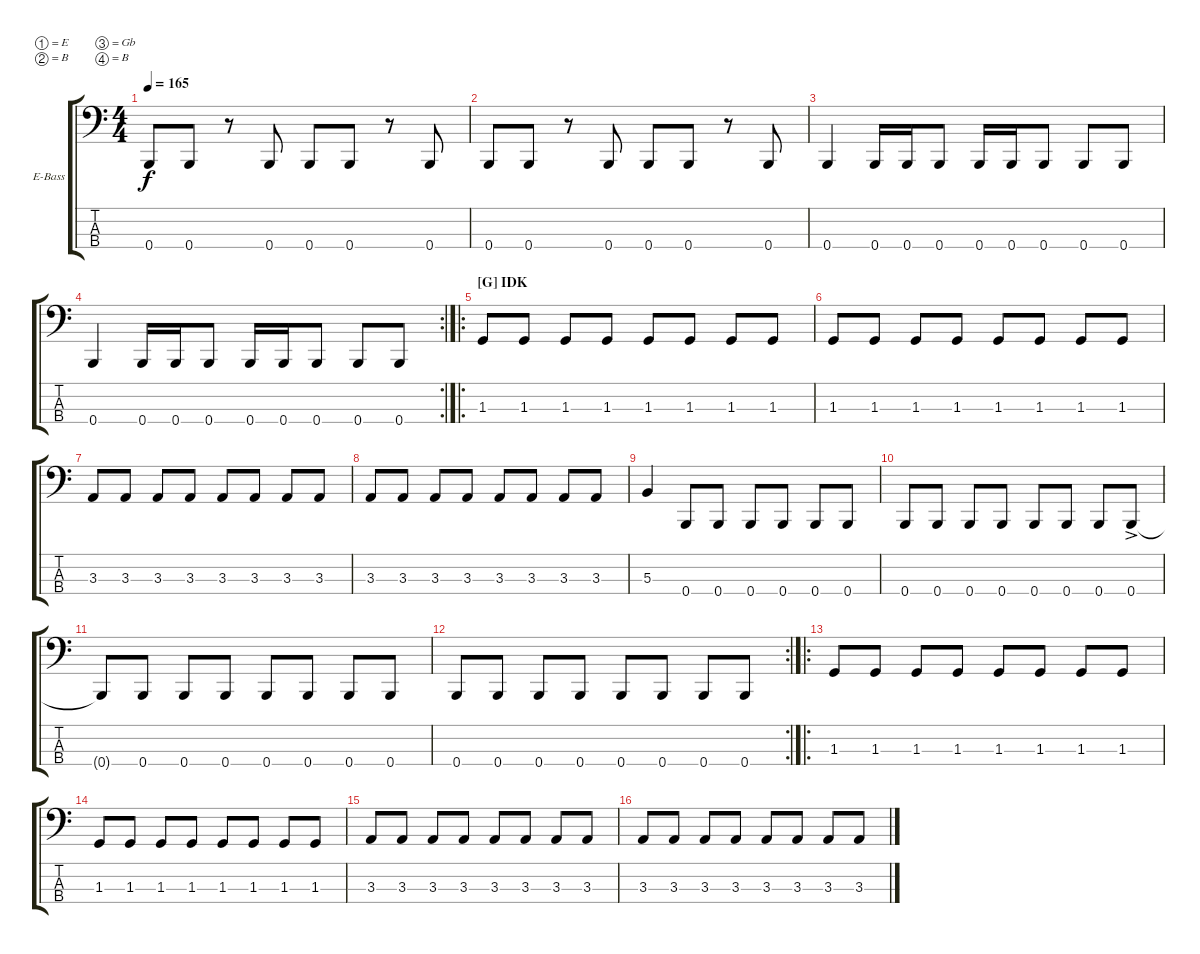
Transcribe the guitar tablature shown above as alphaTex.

\bracketExtendMode groupsimilarinstruments
\firstSystemTrackNameOrientation horizontal
\otherSystemsTrackNameOrientation horizontal
\track ("Electric Bass" "E-Bass") {instrument electricbassfinger}
\staff {score tabs}
\tuning (E2 B1 Gb1 B0)
\ts (4 4)
\tempo 165
\clef f4
\ks c
0.4.8{dy f} 0.4.8 r.8 0.4.8 0.4.8 0.4.8 r.8 0.4.8 |
0.4.8 0.4.8 r.8 0.4.8 0.4.8 0.4.8 r.8 0.4.8 |
0.4.4 0.4.16 0.4.16 0.4.8 0.4.16 0.4.16 0.4.8 0.4.8 0.4.8 |
\rc 2
0.4.4 0.4.16 0.4.16 0.4.8 0.4.16 0.4.16 0.4.8 0.4.8 0.4.8 |
\ro
\section ("G" "IDK")
1.3.8 1.3.8 1.3.8 1.3.8 1.3.8 1.3.8 1.3.8 1.3.8 |
1.3.8 1.3.8 1.3.8 1.3.8 1.3.8 1.3.8 1.3.8 1.3.8 |
3.3.8 3.3.8 3.3.8 3.3.8 3.3.8 3.3.8 3.3.8 3.3.8 |
3.3.8 3.3.8 3.3.8 3.3.8 3.3.8 3.3.8 3.3.8 3.3.8 |
5.3.4 0.4.8 0.4.8 0.4.8 0.4.8 0.4.8 0.4.8 |
0.4.8 0.4.8 0.4.8 0.4.8 0.4.8 0.4.8 0.4.8 0.4{ac}.8 |
0.4{t}.8 0.4.8 0.4.8 0.4.8 0.4.8 0.4.8 0.4.8 0.4.8 |
\rc 2
0.4.8 0.4.8 0.4.8 0.4.8 0.4.8 0.4.8 0.4.8 0.4.8 |
\ro
1.3.8 1.3.8 1.3.8 1.3.8 1.3.8 1.3.8 1.3.8 1.3.8 |
1.3.8 1.3.8 1.3.8 1.3.8 1.3.8 1.3.8 1.3.8 1.3.8 |
3.3.8 3.3.8 3.3.8 3.3.8 3.3.8 3.3.8 3.3.8 3.3.8 |
3.3.8 3.3.8 3.3.8 3.3.8 3.3.8 3.3.8 3.3.8 3.3.8
